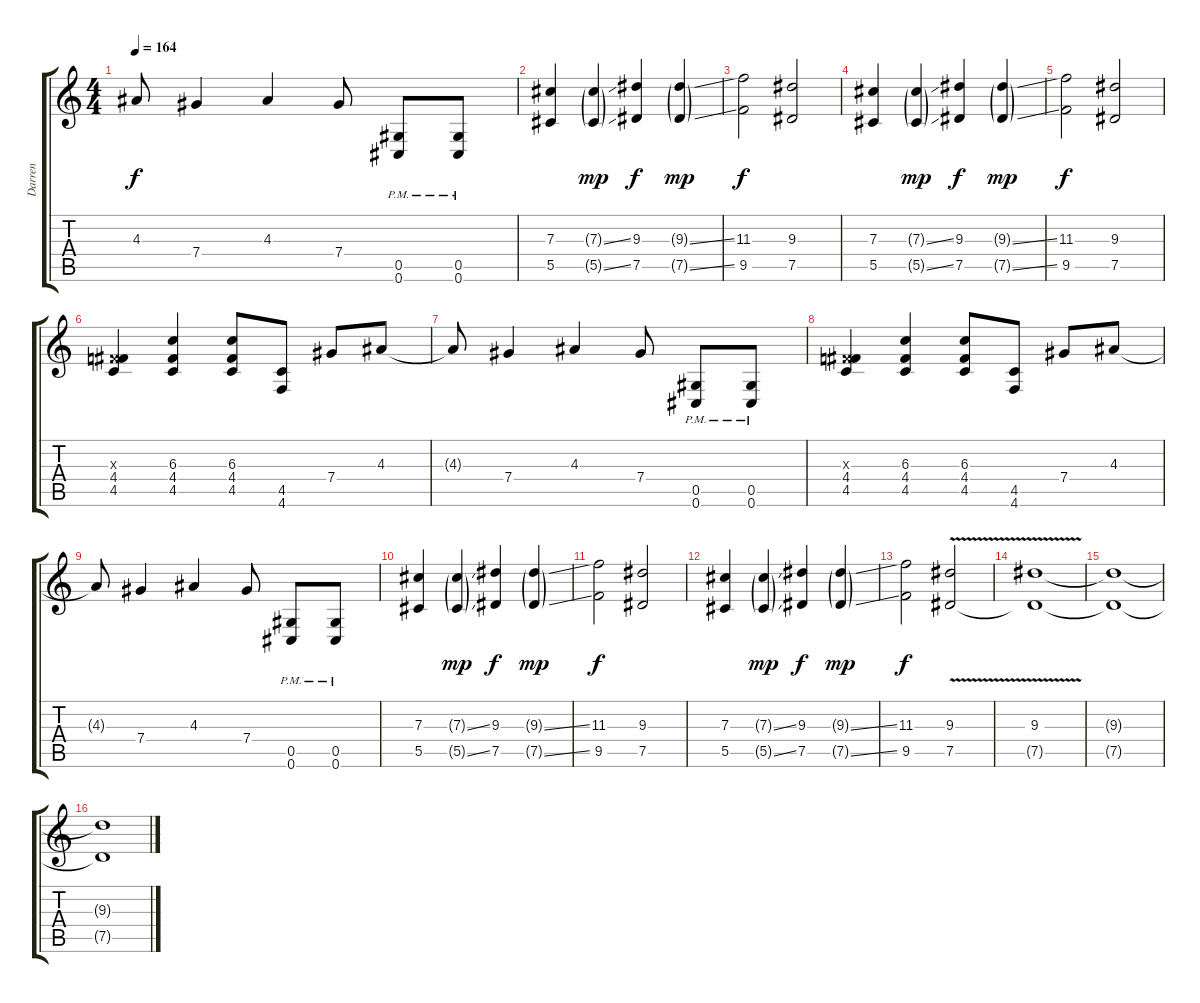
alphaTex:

\track ("Darren" "Darren") {instrument distortionguitar}
\staff {score tabs}
\tuning (Eb4 Bb3 Gb3 Db3 Ab2 Db2) {hide}
\ts (4 4)
\tempo 164
\clef g2
\ks c
4.3{t}.8{dy f} 7.4.4 4.3.4 7.4.8 (0.5{pm} 0.6{pm}).8 (0.5{pm} 0.6{pm}).8 |
(7.3 5.5).4{instrument distortionguitar} (7.3{ss g} 5.5{ss g}).4{dy mp} (9.3 7.5).4{dy f} (9.3{ss g} 7.5{ss g}).4{dy mp} |
(11.3 9.5).2{dy f} (9.3 7.5).2 |
(7.3 5.5).4{instrument distortionguitar} (7.3{ss g} 5.5{ss g}).4{dy mp} (9.3 7.5).4{dy f} (9.3{ss g} 7.5{ss g}).4{dy mp} |
(11.3 9.5).2{dy f} (9.3 7.5).2 |
(0.3{x} 4.4 4.5).4 (6.3 4.4 4.5).4 (6.3 4.4 4.5).8 (4.5 4.6).8 7.4.8 4.3.8 |
4.3{t}.8 7.4.4 4.3.4 7.4.8 (0.5{pm} 0.6{pm}).8 (0.5{pm} 0.6{pm}).8 |
(0.3{x} 4.4 4.5).4 (6.3 4.4 4.5).4 (6.3 4.4 4.5).8 (4.5 4.6).8 7.4.8 4.3.8 |
4.3{t}.8 7.4.4 4.3.4 7.4.8 (0.5{pm} 0.6{pm}).8 (0.5{pm} 0.6{pm}).8 |
(7.3 5.5).4{instrument distortionguitar} (7.3{ss g} 5.5{ss g}).4{dy mp} (9.3 7.5).4{dy f} (9.3{ss g} 7.5{ss g}).4{dy mp} |
(11.3 9.5).2{dy f} (9.3 7.5).2 |
(7.3 5.5).4{instrument distortionguitar} (7.3{ss g} 5.5{ss g}).4{dy mp} (9.3 7.5).4{dy f} (9.3{ss g} 7.5{ss g}).4{dy mp} |
(11.3 9.5).2{dy f} (9.3{v} 7.5{v}).2 |
(9.3 7.5{t}).1{volume 0} |
(9.3{t} 7.5{t}).1 |
(9.3{t} 7.5{t}).1
